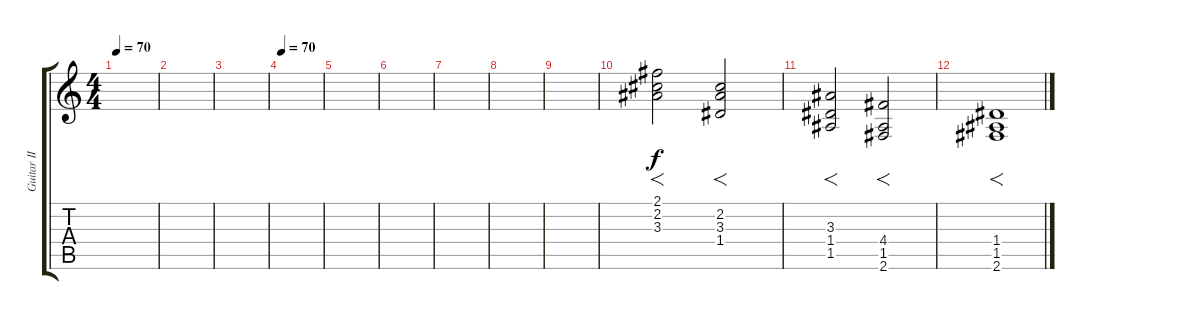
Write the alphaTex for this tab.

\track ("Guitar II - [Overdrive]" "Guitar II ") {instrument overdrivenguitar}
\staff {score tabs}
\tuning (E4 B3 G3 D3 A2 E2) {hide}
\ts (4 4)
\tempo 70
\clef g2
\ks c
|
|
|
\tempo 70
|
|
|
|
|
|
(2.1 2.2 3.3).2{f} (2.2 3.3 1.4).2{f} |
(3.3 1.4 1.5).2{f} (4.4 1.5 2.6).2{f} |
(1.4 1.5 2.6).1{f}
